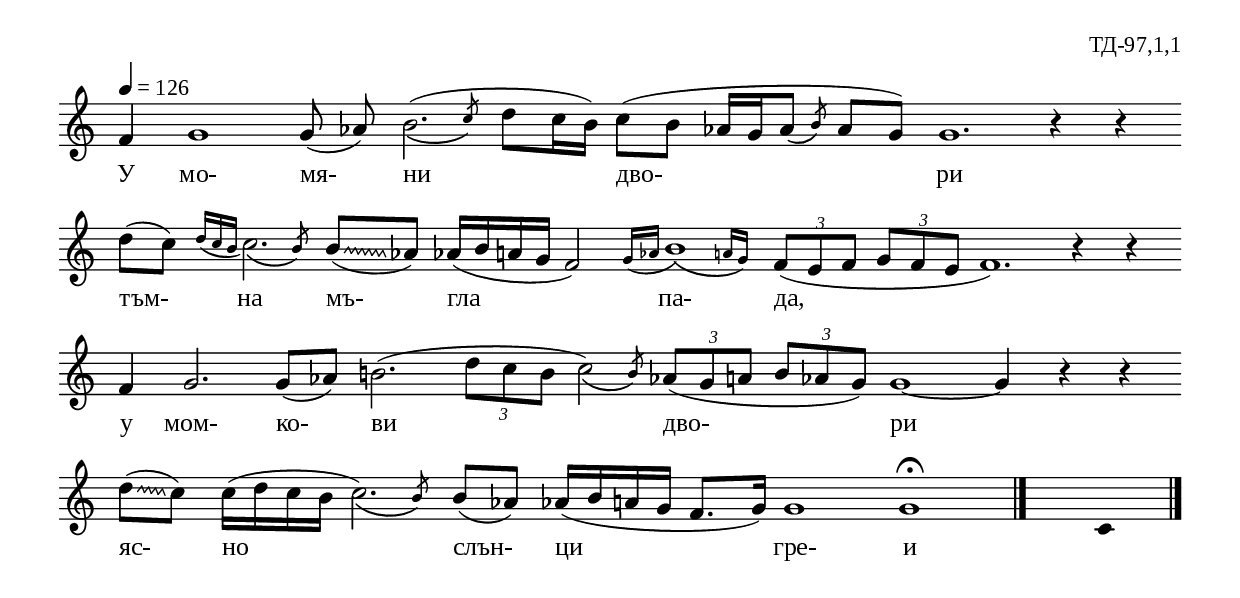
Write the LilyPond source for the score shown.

%{
sva_097_1_01
%}

\include "td-preamble.ly"

\score {
\relative c' {
\tempo 4 = 126
%%\time 2/4
\cadenzaOn
\override Glissando #'style = #'zigzag
\phrasingSlurDown
f4 g1 g8( aes) \afterGrace b2.(\( { \stdB c8\) \stdE } d8[ c16 b]) 
c8([ b] aes!16[ g \afterGrace aes8]\( { \stdB b8\) \stdE } aes8[ g]) g1. r4 r 
 \bar ""
d'8([ c]) \acciaccatura { d16[ c b] } \afterGrace c2.\( { \stdB b8\) \stdE } 
\noteFi b8\glissando([ aes!]) aes!16[( b a g] f2) 
 \acciaccatura { g16[ aes!] } \afterGrace b1\( { a16[ g]\) } 
 \times 2/3 { f8[( e f] } \times 2/3 { g8[ f e] } f1.) r4 r
 \bar ""
 f4 g2. g8([ aes!]) b!2.( \times 2/3 { d8[ c b] } 
 \afterGrace c2)\( { \stdB b8\) \stdE } 
 \times 2/3 { aes!8([ g a] } \times 2/3 { b[ aes! g]) } g1~ g4 r r
 \bar ""
 d'8[(\glissando c]) c16([ d c b] \afterGrace c2.)\( { \stdB  b8\) \stdE } 
 b8([ aes!]) aes!16[( b a g] f8.[ g16]) g1 g1\fermata
\bar "|." 
s4 \fixB c,
\bar "|." 
}
\addlyrics { У мо- мя- ни дво- ри тъм- на мъ- гла па- да, 
у мом- ко- ви дво- ри яс- но слън- ци гре- и }
%
\layout {
   \context { \Staff \remove "Time_signature_engraver" } 
  indent = #0
  line-width = 190\mm
  ragged-right=##f
}
%
\midi { 
	\context {
		\Score
		tempoWholesPerMinute = #(ly:make-moment 126 4)
		}
	}
}
%
\header{
  opus = "ТД-97,1,1"
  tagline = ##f
}


